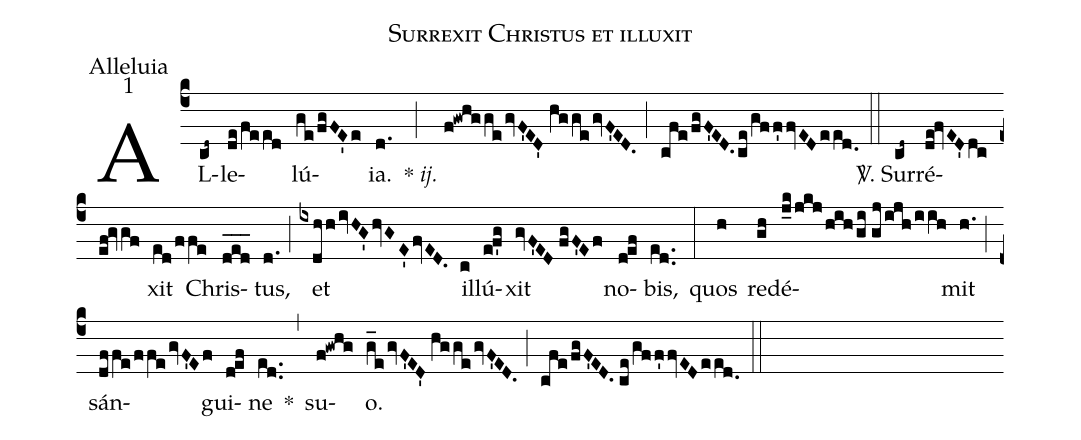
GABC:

name:Surrexit Christus et illuxit;
office-part:Alleluia;
mode:1;
%%
(c4) AL(cd~)le(de/feed)lú(ge/fgFE'e)ia.(d.) {*} <i>ij.</i>(;) (f!gwhgge/gvF'ED'//hgge/gvF'ED.) (;) (cfe/fgF'ED./ce/!gff'fvED/eed.0) (::)
<sp>V/</sp>. Sur(cd~)ré(de!fvED'/dc//ef!gvgf)xit(ed/ffe) Chris(d_e_d_)tus,(d.) (;) et(ixdhhivHG'/hvGE'/fvED.) il(c)lú(e!f'g)xit(gvF'ED//fgF'Ef) no(d!ef)bis,(ed..) (:)
quos(h) red(gh)é(j_k/jkj/hih/gi//gj/ijh/iih)mit(h.) (;) sán(dffe/ffe/gvF'Ef)gui(d!ef)ne(ed..) *(,) su(f!gwhg)o.(g_e/gvF'ED'//hgge/gvF'ED.) (;) (cfe/fgF'ED.//ce/!gff'fvED/eed.0) (::)
